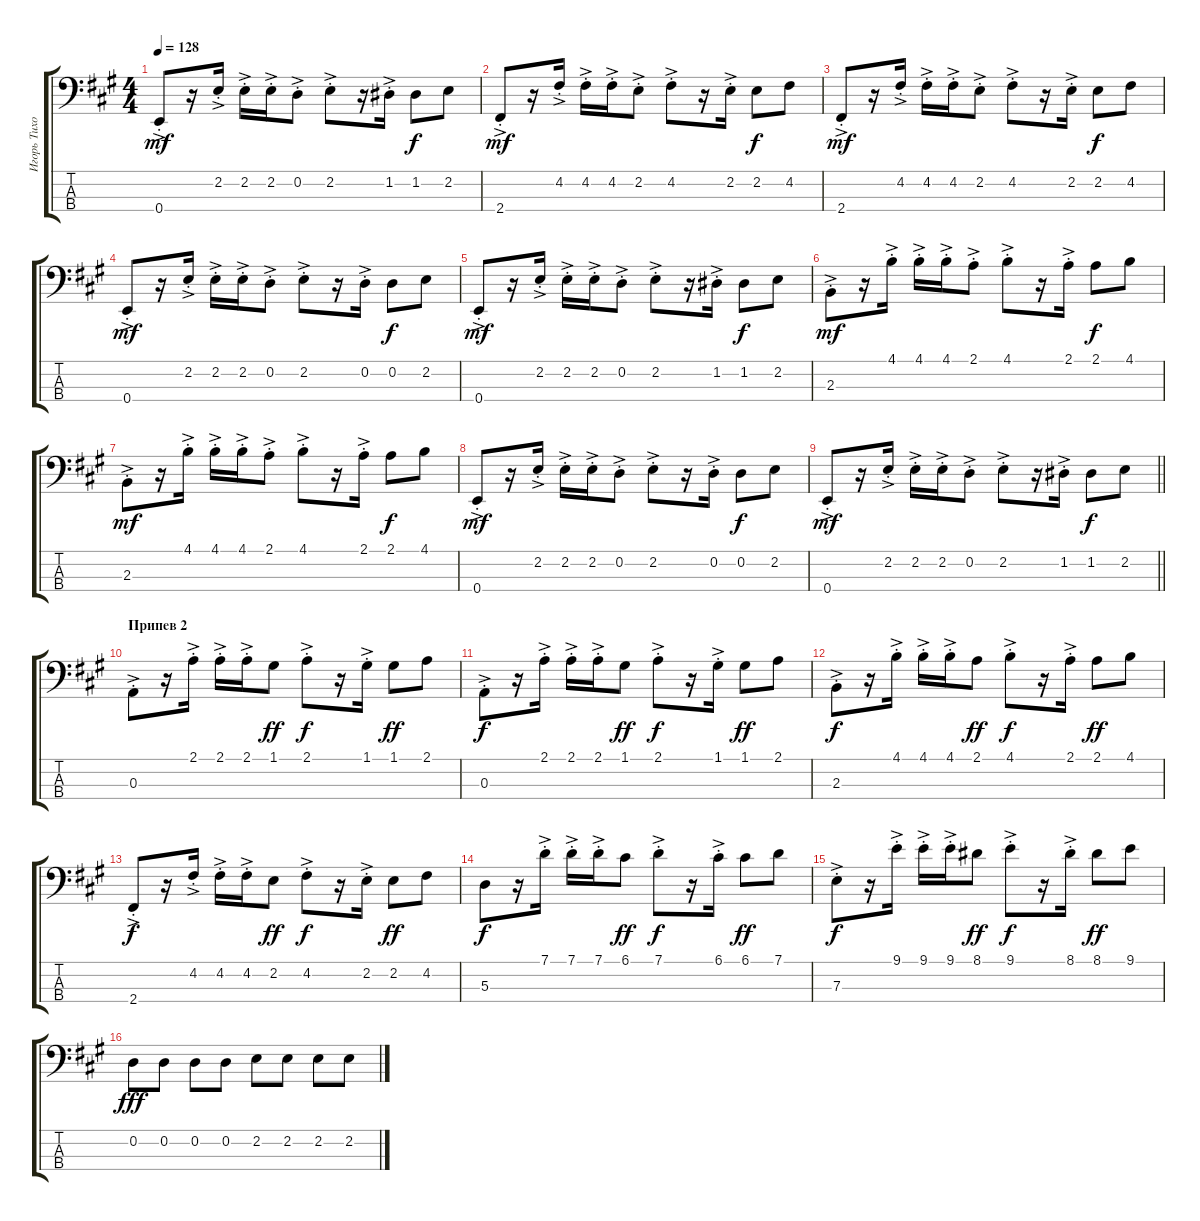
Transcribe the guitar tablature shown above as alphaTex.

\track ("Игорь Тихомиров" "Игорь Тихо") {instrument electricbassfinger}
\staff {score tabs}
\tuning (G2 D2 A1 E1) {hide}
\ts (4 4)
\tempo 128
\clef f4
\ks f#minor
0.4{ac st}.8{dy mf} r.16 2.2{ac st}.16 2.2{ac st}.16 2.2{ac st}.16 0.2{ac st}.8 2.2{ac st}.8 r.16 1.2{ac st}.16 1.2.8{dy f} 2.2.8 |
2.4{ac st}.8{dy mf} r.16 4.2{ac st}.16 4.2{ac st}.16 4.2{ac st}.16 2.2{ac st}.8 4.2{ac st}.8 r.16 2.2{ac st}.16 2.2.8{dy f} 4.2.8 |
2.4{ac st}.8{dy mf} r.16 4.2{ac st}.16 4.2{ac st}.16 4.2{ac st}.16 2.2{ac st}.8 4.2{ac st}.8 r.16 2.2{ac st}.16 2.2.8{dy f} 4.2.8 |
0.4{ac st}.8{dy mf} r.16 2.2{ac st}.16 2.2{ac st}.16 2.2{ac st}.16 0.2{ac st}.8 2.2{ac st}.8 r.16 0.2{ac st}.16 0.2.8{dy f} 2.2.8 |
0.4{ac st}.8{dy mf} r.16 2.2{ac st}.16 2.2{ac st}.16 2.2{ac st}.16 0.2{ac st}.8 2.2{ac st}.8 r.16 1.2{ac st}.16 1.2.8{dy f} 2.2.8 |
2.3{ac st}.8{dy mf} r.16 4.1{ac st}.16 4.1{ac st}.16 4.1{ac st}.16 2.1{ac st}.8 4.1{ac st}.8 r.16 2.1{ac st}.16 2.1.8{dy f} 4.1.8 |
2.3{ac st}.8{dy mf} r.16 4.1{ac st}.16 4.1{ac st}.16 4.1{ac st}.16 2.1{ac st}.8 4.1{ac st}.8 r.16 2.1{ac st}.16 2.1.8{dy f} 4.1.8 |
0.4{ac st}.8{dy mf} r.16 2.2{ac st}.16 2.2{ac st}.16 2.2{ac st}.16 0.2{ac st}.8 2.2{ac st}.8 r.16 0.2{ac st}.16 0.2.8{dy f} 2.2.8 |
\barLineRight lightlight
0.4{ac st}.8{dy mf} r.16 2.2{ac st}.16 2.2{ac st}.16 2.2{ac st}.16 0.2{ac st}.8 2.2{ac st}.8 r.16 1.2{ac st}.16 1.2.8{dy f} 2.2.8 |
\section ("" "Припев 2")
0.3{ac st}.8 r.16 2.1{ac st}.16 2.1{ac st}.16 2.1{ac st}.16 1.1.8{dy ff} 2.1{ac st}.8{dy f} r.16 1.1{ac st}.16 1.1.8{dy ff} 2.1.8 |
0.3{ac st}.8{dy f} r.16 2.1{ac st}.16 2.1{ac st}.16 2.1{ac st}.16 1.1.8{dy ff} 2.1{ac st}.8{dy f} r.16 1.1{ac st}.16 1.1.8{dy ff} 2.1.8 |
2.3{ac st}.8{dy f} r.16 4.1{ac st}.16 4.1{ac st}.16 4.1{ac st}.16 2.1.8{dy ff} 4.1{ac st}.8{dy f} r.16 2.1{ac st}.16 2.1.8{dy ff} 4.1.8 |
2.4{ac st}.8{dy f} r.16 4.2{ac st}.16 4.2{ac st}.16 4.2{ac st}.16 2.2.8{dy ff} 4.2{ac st}.8{dy f} r.16 2.2{ac st}.16 2.2.8{dy ff} 4.2.8 |
5.3.8{dy f} r.16 7.1{ac st}.16 7.1{ac st}.16 7.1{ac st}.16 6.1.8{dy ff} 7.1{ac st}.8{dy f} r.16 6.1{ac st}.16 6.1.8{dy ff} 7.1.8 |
7.3{ac st}.8{dy f} r.16 9.1{ac st}.16 9.1{ac st}.16 9.1{ac st}.16 8.1.8{dy ff} 9.1{ac st}.8{dy f} r.16 8.1{ac st}.16 8.1.8{dy ff} 9.1.8 |
0.2.8{dy fff} 0.2.8 0.2.8 0.2.8 2.2.8 2.2.8 2.2.8 2.2.8
